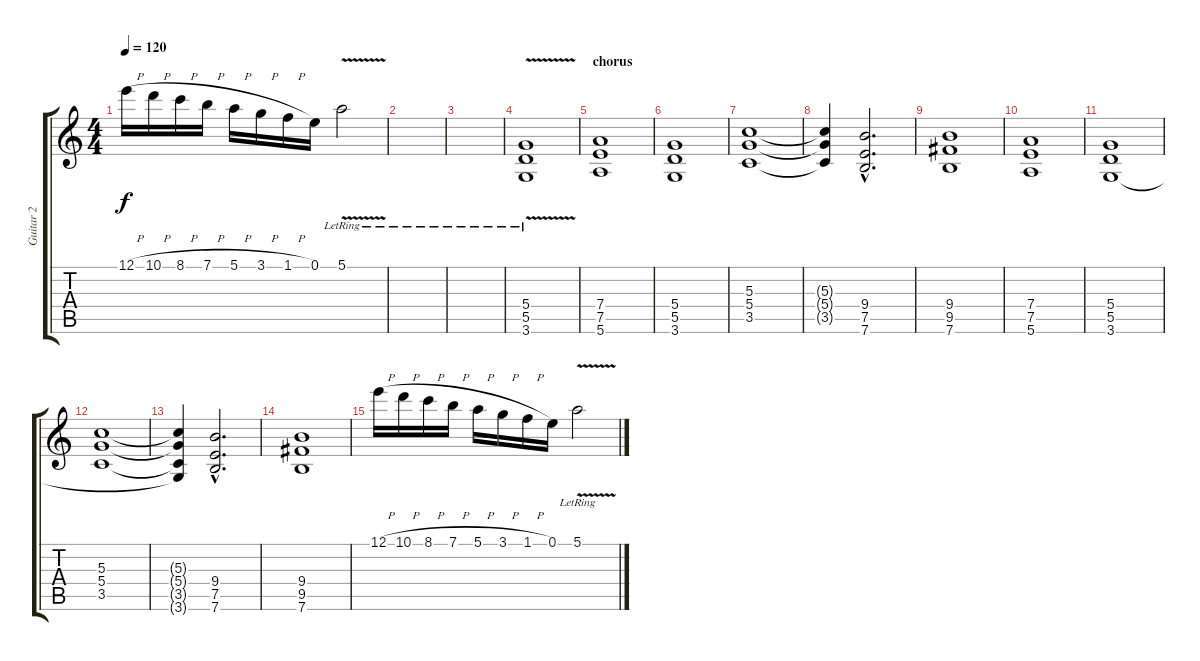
\track ("Guitar 2" "Guitar 2") {instrument overdrivenguitar}
\staff {score tabs}
\tuning (E4 B3 G3 D3 A2 E2) {hide}
\ts (4 4)
\tempo 120
\clef g2
\ks c
12.1{h}.16{dy f} 10.1{h}.16 8.1{h}.16 7.1{h}.16 5.1{h}.16 3.1{h}.16 1.1{h}.16 0.1.16 5.1{v lr}.2 |
|
|
(5.4{lr} 5.5{lr} 3.6{v lr}).1 |
\section ("" "chorus")
(7.4 7.5 5.6).1 |
(5.4 5.5 3.6).1 |
(5.3 5.4 3.5).1 |
(5.3{t} 5.4{t} 3.5{t}).4 (9.4{hac} 7.5{hac} 7.6{hac}).2{d} |
(9.4 9.5 7.6).1 |
(7.4 7.5 5.6).1 |
(5.4 5.5 3.6).1 |
(5.3 5.4 3.5).1 |
(5.3{t} 5.4{t} 3.5{t} 3.6{t}).4 (9.4{hac} 7.5{hac} 7.6{hac}).2{d} |
(9.4 9.5 7.6).1 |
12.1{h}.16 10.1{h}.16 8.1{h}.16 7.1{h}.16 5.1{h}.16 3.1{h}.16 1.1{h}.16 0.1.16 5.1{v lr}.2
